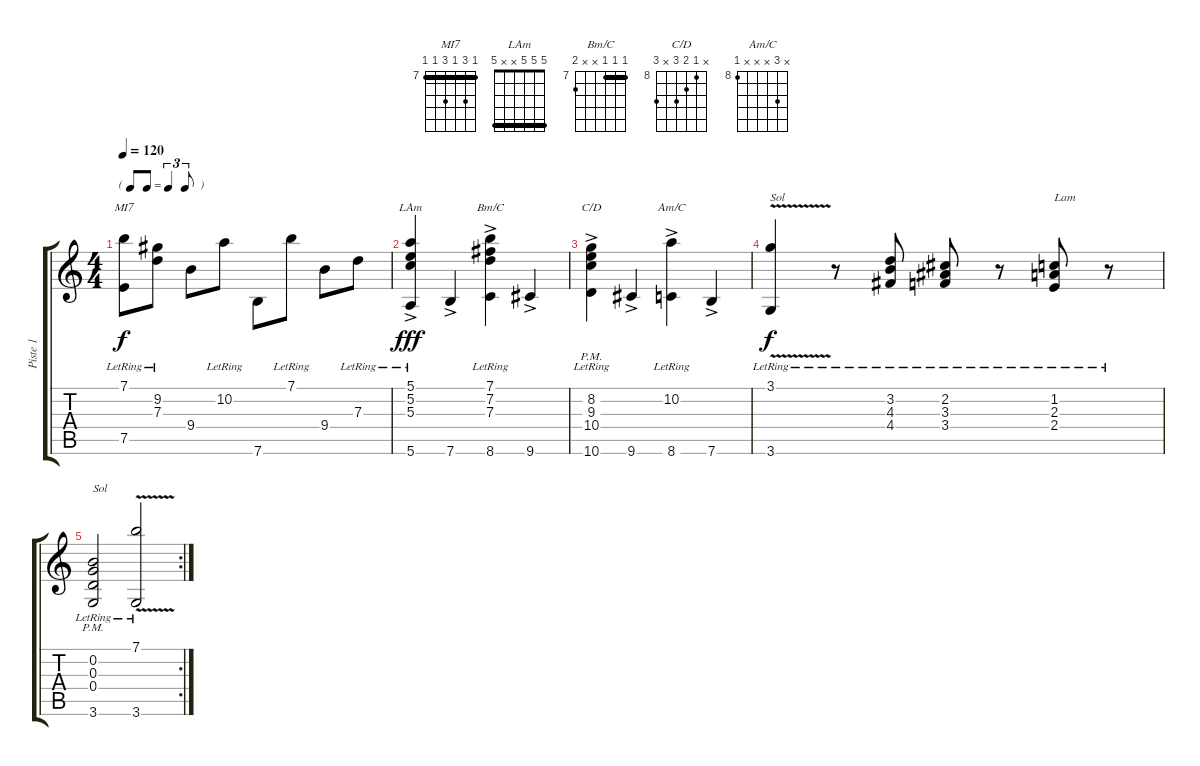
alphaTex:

\track ("Piste 1" "Piste 1") {instrument acousticguitarnylon}
\staff {score tabs}
\tuning (E4 B3 G3 D3 A2 E2) {hide}
\chord ("MI7" 7 9 7 9 7 7) {firstfret 7 barre 7}
\chord ("LAm" 5 5 5 x x 5) {barre 5}
\chord ("Bm/C" 7 7 7 x x 8) {firstfret 7 barre 7}
\chord ("C/D" x 8 9 10 x 10) {firstfret 8}
\chord ("Am/C" x 10 x x x 8) {firstfret 8}
\ts (4 4)
\tf triplet8th
\tempo 120
\clef g2
\ks c
(7.1{lr} 7.5).8{ch "MI7" dy f} (9.2{lr} 7.3{lr}).8 9.4.8 10.2{lr}.8 7.6.8 7.1{lr}.8 9.4.8 7.3{lr}.8 |
(5.1{lr} 5.2{lr} 5.3{lr} 5.6{ac}).4{ch "LAm" dy fff} 7.6{ac}.4 (7.1{lr} 7.2{lr} 7.3{lr} 8.6{ac}).4{ch "Bm/C"} 9.6{ac}.4 |
(8.2{lr} 9.3{lr} 10.4{pm} 10.6{ac}).4{ch "C/D"} 9.6{ac}.4 (10.2{lr} 8.6{ac}).4{ch "Am/C"} 7.6{ac}.4 |
(3.1{v lr} 3.6).4{txt "Sol" dy f} r.8 (3.2{lr} 4.3{lr} 4.4).8 (2.2{lr} 3.3{lr} 3.4).8 r.8 (1.2{lr} 2.3{lr} 2.4).8{txt "Lam"} r.8 |
\rc 2
(0.2{lr} 0.3{lr} 0.4{pm} 3.6).2{txt "Sol"} (7.1{v lr} 3.6).2
